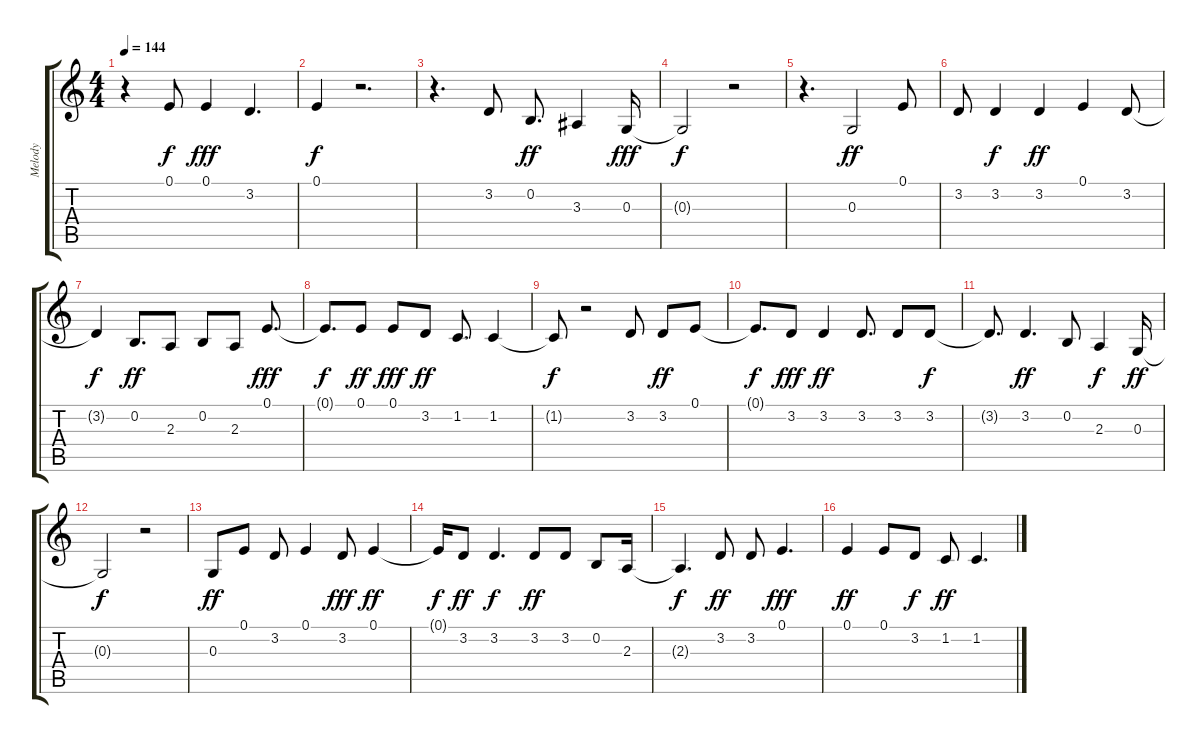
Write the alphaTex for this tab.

\track ("Melody" "Melody") {instrument harmonica}
\staff {score tabs}
\tuning (E4 B3 G3 D3 A2 E2) {hide}
\ts (4 4)
\tempo 144
\clef g2
\ks c
r.4{dy f} 0.1.8{instrument piccolo} 0.1.4{dy fff} 3.2.4{d} |
0.1.4{dy f} r.2{d} |
r.4{d} 3.2.8 0.2.8{d dy ff} 3.3.4 0.3.16{dy fff} |
0.3{t}.2{dy f} r.2 |
r.4{d} 0.3.2{dy ff instrument harmonica} 0.1.8 |
3.2.8 3.2.4{dy f} 3.2.4{dy ff} 0.1.4 3.2.8 |
3.2{t}.4{dy f} 0.2.8{d dy ff} 2.3.8 0.2.8 2.3.8 0.1.8{d dy fff} |
0.1{t}.8{d dy f} 0.1.8{dy ff} 0.1.8{dy fff} 3.2.8{dy ff} 1.2.8{d} 1.2.4 |
1.2{t}.8{dy f} r.2 3.2.8 3.2.8{dy ff} 0.1.8 |
0.1{t}.8{d dy f} 3.2.8{dy fff} 3.2.4{dy ff} 3.2.8{d} 3.2.8 3.2.8{dy f} |
3.2{t}.8{d} 3.2.4{d dy ff} 0.2.8 2.3.4{dy f} 0.3.16{dy ff} |
0.3{t}.2{dy f} r.2 |
0.3.8{dy ff} 0.1.8 3.2.8 0.1.4 3.2.8{dy fff} 0.1.4{dy ff} |
0.1{t}.16{dy f} 3.2.8{dy ff} 3.2.4{d dy f} 3.2.8{dy ff} 3.2.8 0.2.8 2.3.16 |
2.3{t}.4{d dy f} 3.2.8{dy ff} 3.2.8 0.1.4{d dy fff} |
0.1.4{dy ff} 0.1.8 3.2.8{dy f} 1.2.8{dy ff} 1.2.4{d}
